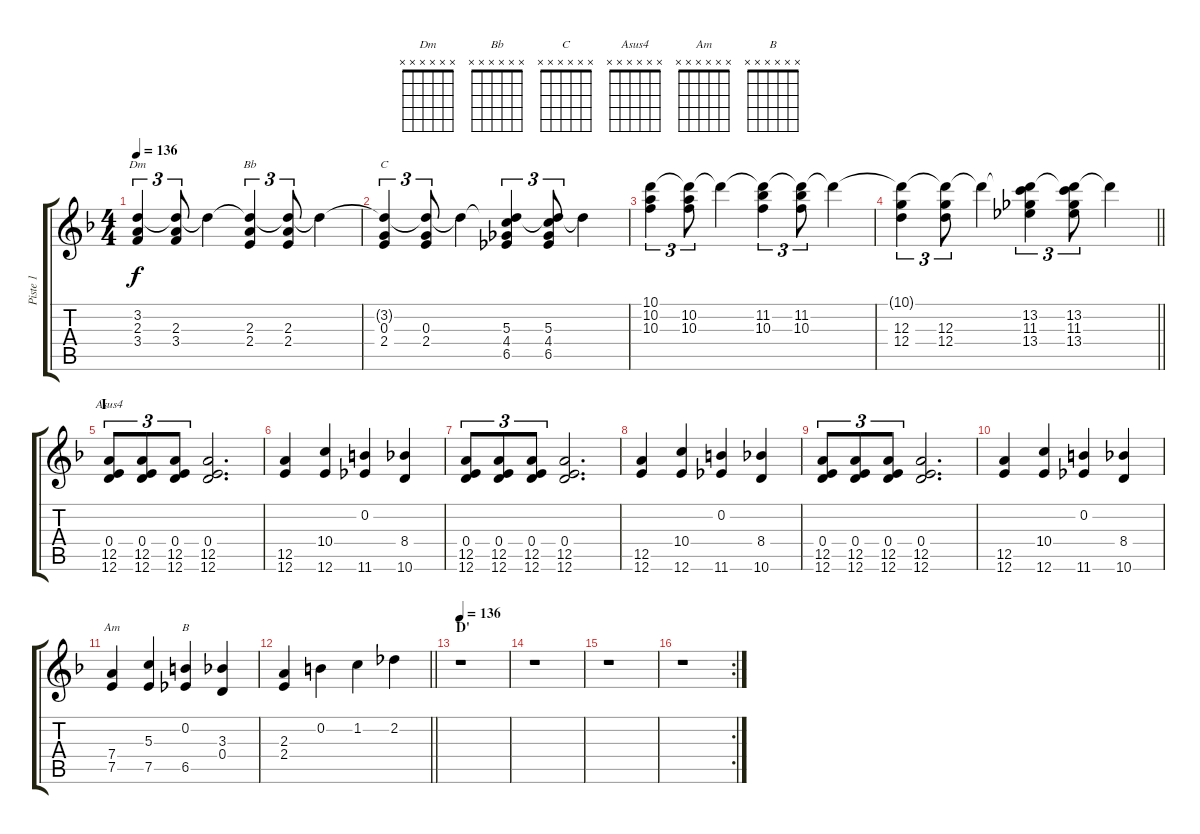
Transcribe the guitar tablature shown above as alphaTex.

\track ("Piste 1" "Piste 1") {instrument acousticguitarsteel}
\staff {score tabs}
\tuning (E4 B3 G3 D3 A2 E2) {hide}
\chord ("Dm" x x x x x x)
\chord ("Bb" x x x x x x)
\chord ("C" x x x x x x)
\chord ("Asus4" x x x x x x)
\chord ("Am" x x x x x x)
\chord ("B" x x x x x x)
\ts (4 4)
\tempo 136
\clef g2
\ks f
(3.2 2.3 3.4).4{tu (3 2) ch "Dm" dy f} (3.2{t} 2.3 3.4).8{tu (3 2)} 3.2{t}.4 (3.2{t} 2.3 2.4).4{tu (3 2) ch "Bb"} (3.2{t} 2.3 2.4).8{tu (3 2)} 3.2{t}.4 |
(3.2{t} 0.3 2.4).4{tu (3 2) ch "C"} (3.2{t} 0.3 2.4).8{tu (3 2)} 3.2{t}.4 (3.2{t} 5.3 4.4 6.5).4{tu (3 2)} (3.2{t} 5.3 4.4 6.5).8{tu (3 2)} 3.2{t}.4 |
(10.1 10.2 10.3).4{tu (3 2)} (10.1{t} 10.2 10.3).8{tu (3 2)} 10.1{t}.4 (10.1{t} 11.2 10.3).4{tu (3 2)} (10.1{t} 11.2 10.3).8{tu (3 2)} 10.1{t}.4 |
\barLineRight lightlight
(10.1{t} 12.3 12.4).4{tu (3 2)} (10.1{t} 12.3 12.4).8{tu (3 2)} 10.1{t}.4 (10.1{t} 13.2 11.3 13.4).4{tu (3 2)} (10.1{t} 13.2 11.3 13.4).8{tu (3 2)} 10.1{t}.4 |
\section ("" "I")
(0.4 12.5 12.6).8{tu (3 2) ch "Asus4"} (0.4 12.5 12.6).8{tu (3 2)} (0.4 12.5 12.6).8{tu (3 2)} (0.4 12.5 12.6).2{d} |
(12.5 12.6).4 (10.4 12.6).4 (0.2 11.6).4 (8.4 10.6).4 |
(0.4 12.5 12.6).8{tu (3 2)} (0.4 12.5 12.6).8{tu (3 2)} (0.4 12.5 12.6).8{tu (3 2)} (0.4 12.5 12.6).2{d} |
(12.5 12.6).4 (10.4 12.6).4 (0.2 11.6).4 (8.4 10.6).4 |
(0.4 12.5 12.6).8{tu (3 2)} (0.4 12.5 12.6).8{tu (3 2)} (0.4 12.5 12.6).8{tu (3 2)} (0.4 12.5 12.6).2{d} |
(12.5 12.6).4 (10.4 12.6).4 (0.2 11.6).4 (8.4 10.6).4 |
(7.4 7.5).4{ch "Am"} (5.3 7.5).4 (0.2 6.5).4{ch "B"} (3.3 0.4).4 |
\barLineRight lightlight
(2.3 2.4).4 0.2.4 1.2.4 2.2.4 |
\section ("" "D'")
\tempo 136
r.1 |
r.1 |
r.1 |
\rc 2
r.1
